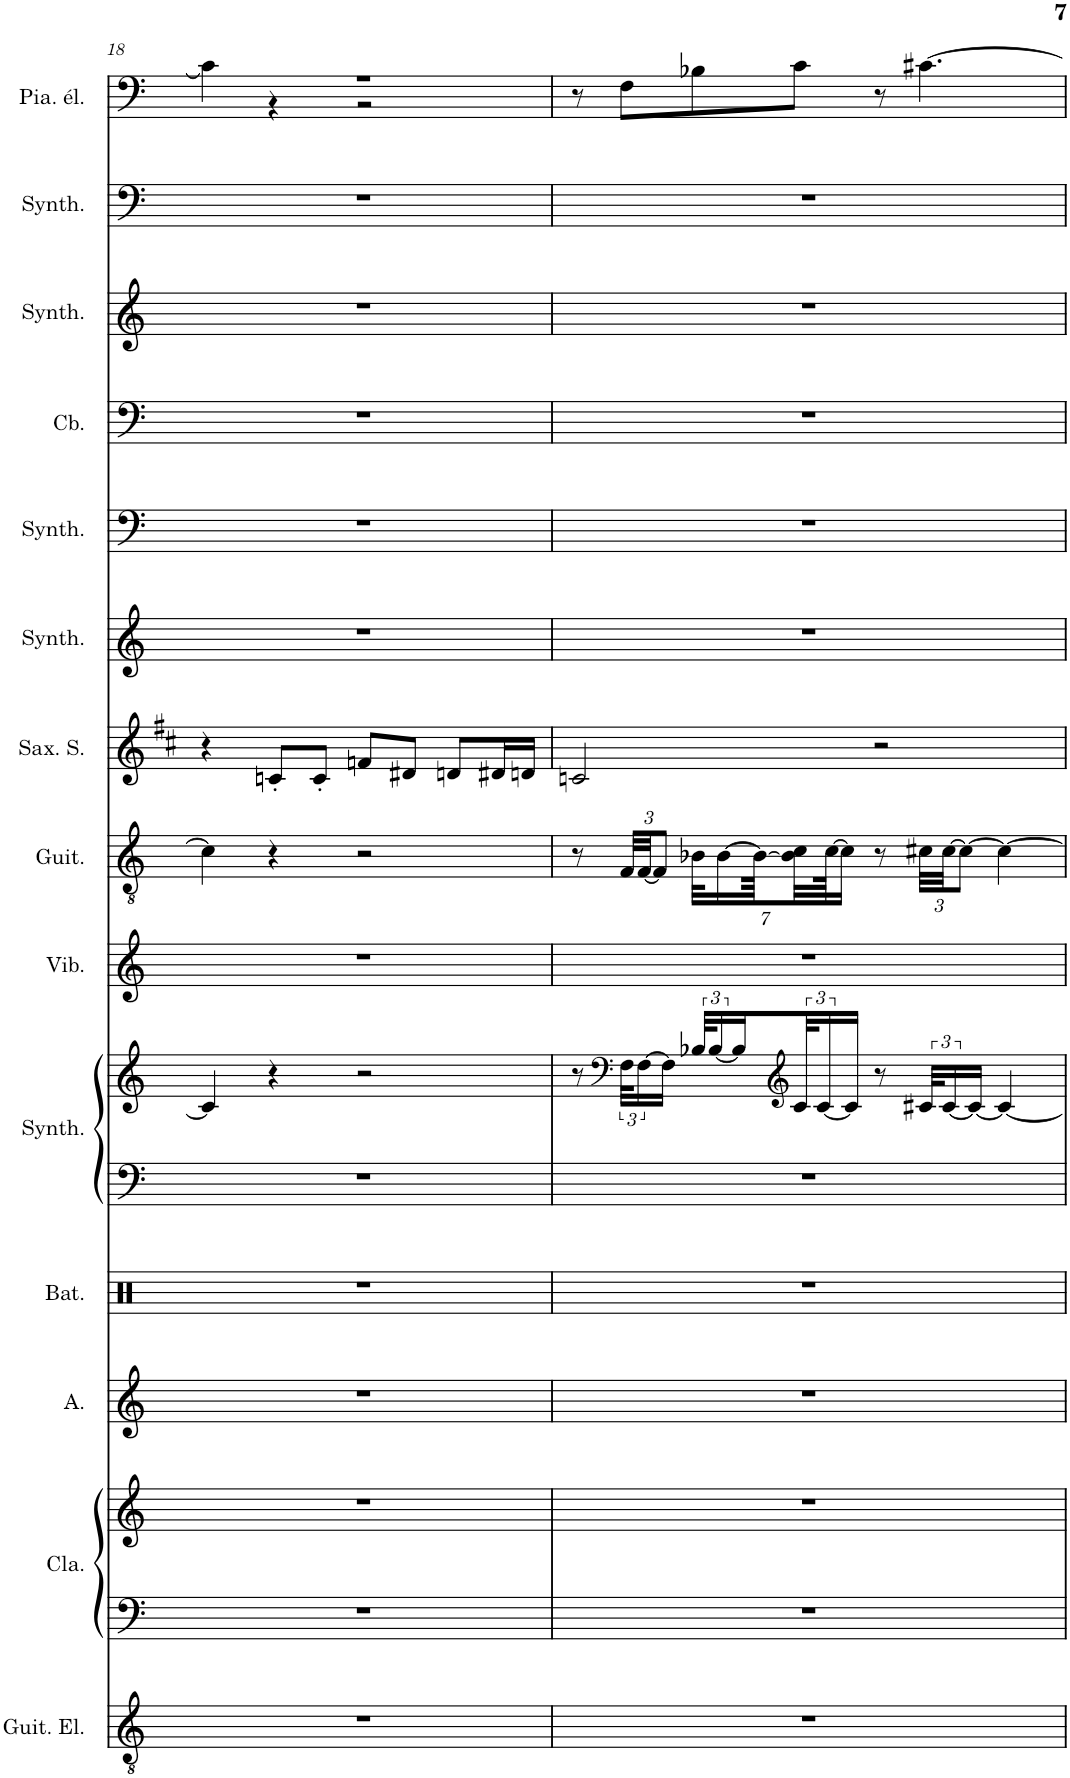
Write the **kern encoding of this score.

**kern	**kern	**kern	**kern	**kern	**kern	**kern	**kern	**kern	**kern	**kern	**kern	**kern	**kern	**kern	**kern
*part14	*part13	*part13	*part12	*part11	*part10	*part10	*part9	*part8	*part7	*part6	*part5	*part4	*part3	*part2	*part1
*staff16	*staff15	*staff14	*staff13	*staff12	*staff11	*staff10	*staff9	*staff8	*staff7	*staff6	*staff5	*staff4	*staff3	*staff2	*staff1
*I"Guitare électrique, Distortion Guitar	*I"Clavecin, Harpsichord	*	*I"Alto, Choir Aahs	*I"Batterie	*I"Synthétiseur Pad, Pad 1 (new age)	*	*I"Vibraphone, Vibraphone	*I"Guitare acoustique, Acoustic Guitar (steel)	*I"Saxophone Soprano	*I"Synthétiseur d'effets, FX 5 (brightness)	*I"Synthétiseur d'instruments à cordes, Synth Strings 2	*I"Contrebasse, Acoustic Bass	*I"Synthétiseur d'instruments à cordes, Synth Strings 2	*I"Synthétiseur Pad, Pad 6 (metallic)	*I"Piano électrique, Electric Piano 2
*I'Guit. El.	*I'Cla.	*	*I'A.	*I'Bat.	*I'Synth.	*	*I'Vib.	*I'Guit.	*I'Sax. S.	*I'Synth.	*I'Synth.	*I'Cb.	*I'Synth.	*I'Synth.	*I'Pia. él.
!!LO:PB:g=z
*clefGv2	*clefF4	*clefG2	*clefG2	*clefX	*clefF4	*clefG2	*clefG2	*clefGv2	*clefG2	*clefG2	*clefF4	*clefF4	*clefG2	*clefG2	*clefF4
*	*	*	*	*	*	*	*	*	*Trd1c2	*	*	*Trd7c12	*	*	*
*k[]	*k[]	*k[]	*k[]	*k[]	*k[]	*k[]	*k[]	*k[]	*k[f#c#]	*k[]	*k[]	*k[]	*k[]	*k[]	*k[]
*M4/4	*M4/4	*M4/4	*M4/4	*M4/4	*M4/4	*M4/4	*M4/4	*M4/4	*M4/4	*M4/4	*M4/4	*M4/4	*M4/4	*M4/4	*M4/4
=18	=18	=18	=18	=18	=18	=18	=18	=18	=18	=18	=18	=18	=18	=18	=18
*	*	*	*	*	*	*	*	*	*	*	*	*	*	*	*^
1r	1r	1r	1r	1r	1r	4c#/]	1r	4c#\]	4r	1r	1r	1r	1r	1r	1r	4c#\]
.	.	.	.	.	.	4r	.	4r	8cn'/L	.	.	.	.	.	.	4r
.	.	.	.	.	.	.	.	.	8c'/J	.	.	.	.	.	.	.
.	.	.	.	.	.	2r	.	2r	8fn/L	.	.	.	.	.	.	2r
.	.	.	.	.	.	.	.	.	8d#X/J	.	.	.	.	.	.	.
.	.	.	.	.	.	.	.	.	8dn/L	.	.	.	.	.	.	.
.	.	.	.	.	.	.	.	.	16d#X/L	.	.	.	.	.	.	.
.	.	.	.	.	.	.	.	.	16dn/JJ	.	.	.	.	.	.	.
*	*	*	*	*	*	*	*	*	*	*	*	*	*	*	*v	*v
=19	=19	=19	=19	=19	=19	=19	=19	=19	=19	=19	=19	=19	=19	=19	=19
1r	1r	1r	1r	1r	1r	8r	1r	8r	2cn/	1r	1r	1r	1r	1r	8r
*	*	*	*	*	*	*clefF4	*	*	*	*	*	*	*	*	*
*	*	*	*	*	*	*	*	*Xbrackettup	*	*	*	*	*	*	*
.	.	.	.	.	.	48F\KLL	.	48F/LLL	.	.	.	.	.	.	8F\L
.	.	.	.	.	.	[24F\	.	[48F/JJ	.	.	.	.	.	.	.
.	.	.	.	.	.	.	.	12F/J]	.	.	.	.	.	.	.
.	.	.	.	.	.	16F\JJ]	.	.	.	.	.	.	.	.	.
.	.	.	.	.	.	48B-X/KLL	.	28B-X\KLL	.	.	.	.	.	.	8B-X\
.	.	.	.	.	.	[24B-/	.	.	.	.	.	.	.	.	.
.	.	.	.	.	.	.	.	[14B-\	.	.	.	.	.	.	.
.	.	.	.	.	.	16B-/]	.	.	.	.	.	.	.	.	.
.	.	.	.	.	.	.	.	56B-\KL_	.	.	.	.	.	.	.
*	*	*	*	*	*	*clefG2	*	*	*	*	*	*	*	*	*
.	.	.	.	.	.	48c/K	.	28B-\] 28c\	.	.	.	.	.	.	8c\J
.	.	.	.	.	.	[24c/	.	.	.	.	.	.	.	.	.
.	.	.	.	.	.	.	.	[56c\JK	.	.	.	.	.	.	.
.	.	.	.	.	.	.	.	14c\JJ]	.	.	.	.	.	.	.
.	.	.	.	.	.	16c/JJ]	.	.	.	.	.	.	.	.	.
.	.	.	.	.	.	8r	.	8r	2r	.	.	.	.	.	8r
.	.	.	.	.	.	48c#X/KLL	.	48c#X\LLL	.	.	.	.	.	.	[4.c#X\
.	.	.	.	.	.	[24c#/	.	[48c#\JJ	.	.	.	.	.	.	.
.	.	.	.	.	.	.	.	12c#\J_	.	.	.	.	.	.	.
.	.	.	.	.	.	16c#/JJ_	.	.	.	.	.	.	.	.	.
.	.	.	.	.	.	4c#/_	.	4c#\_	.	.	.	.	.	.	.
=	=	=	=	=	=	=	=	=	=	=	=	=	=	=	=
*-	*-	*-	*-	*-	*-	*-	*-	*-	*-	*-	*-	*-	*-	*-	*-
